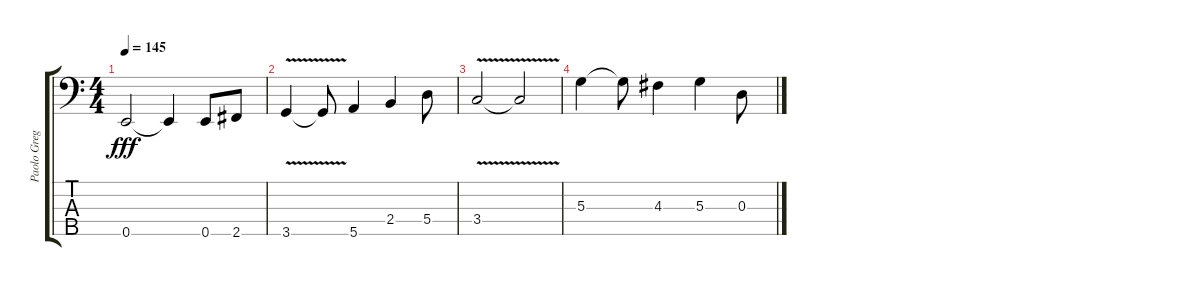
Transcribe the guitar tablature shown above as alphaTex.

\track ("Paolo Gregoletto" "Paolo Greg") {instrument electricbassfinger bank 1}
\staff {score tabs}
\tuning (C3 G2 D2 A1 E1) {hide}
\ts (4 4)
\tempo 145
\clef f4
\ks c
0.5.2{dy fff} 0.5{t}.4 0.5.8 2.5.8 |
3.5{v}.4 3.5{t}.8 5.5.4 2.4.4 5.4.8 |
3.4{v}.2 3.4{t}.2 |
5.3.4 5.3{t}.8 4.3.4 5.3.4 0.3.8
